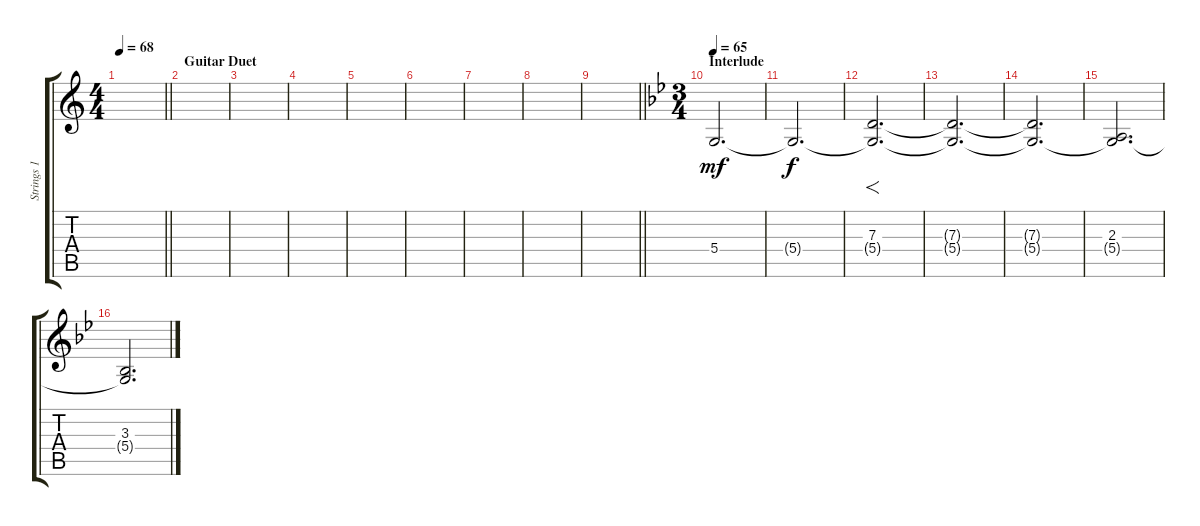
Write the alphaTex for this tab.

\track ("Strings 1" "Strings 1") {instrument stringensemble1}
\staff {score tabs}
\tuning (E4 B3 G3 D3 A2 D2) {hide}
\ts (4 4)
\tempo 68
\clef g2
\barLineRight lightlight
\ks c
|
\section ("" "Guitar Duet")
|
|
|
|
|
|
|
\barLineRight lightlight
|
\ts (3 4)
\section ("" "Interlude")
\tempo 65
\ks bb
5.4.2{d dy mf volume 12} |
5.4{t}.2{d dy f} |
(7.3 5.4{t}).2{f d} |
(7.3{t} 5.4{t}).2{d} |
(7.3{t} 5.4{t}).2{d} |
(2.3 5.4{t}).2{d volume 12} |
(3.3 5.4{t}).2{d}
